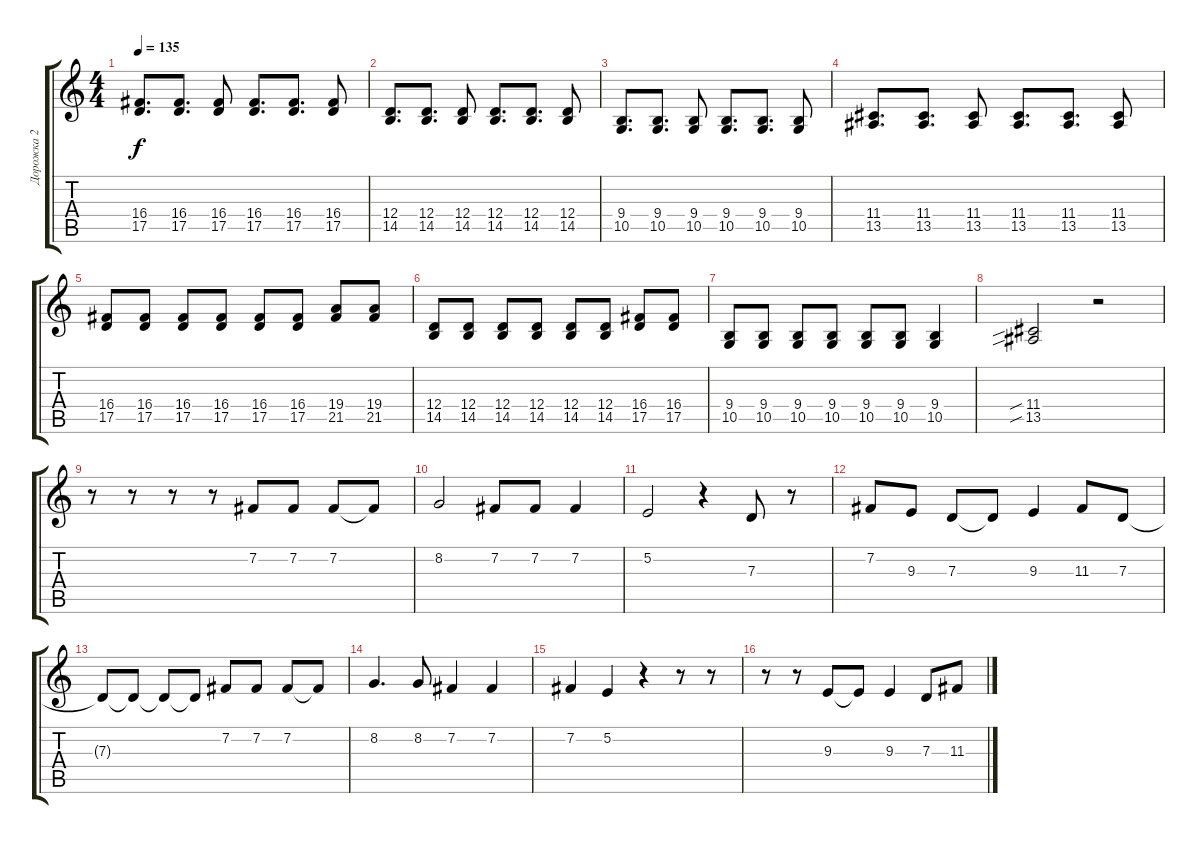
\track ("Дорожка 2" "Дорожка 2") {instrument flute}
\staff {score tabs}
\tuning (E4 B3 G3 D3 A2 E2) {hide}
\ts (4 4)
\tempo 135
\clef g2
\ks c
(16.4 17.5).8{d dy f} (16.4 17.5).8{d} (16.4 17.5).8 (16.4 17.5).8{d} (16.4 17.5).8{d} (16.4 17.5).8 |
(12.4 14.5).8{d} (12.4 14.5).8{d} (12.4 14.5).8 (12.4 14.5).8{d} (12.4 14.5).8{d} (12.4 14.5).8 |
(9.4 10.5).8{d} (9.4 10.5).8{d} (9.4 10.5).8 (9.4 10.5).8{d} (9.4 10.5).8{d} (9.4 10.5).8 |
(11.4 13.5).8{d} (11.4 13.5).8{d} (11.4 13.5).8 (11.4 13.5).8{d} (11.4 13.5).8{d} (11.4 13.5).8 |
(16.4 17.5).8 (16.4 17.5).8 (16.4 17.5).8 (16.4 17.5).8 (16.4 17.5).8 (16.4 17.5).8 (19.4 21.5).8 (19.4 21.5).8 |
(12.4 14.5).8 (12.4 14.5).8 (12.4 14.5).8 (12.4 14.5).8 (12.4 14.5).8 (12.4 14.5).8 (16.4 17.5).8 (16.4 17.5).8 |
(9.4 10.5).8 (9.4 10.5).8 (9.4 10.5).8 (9.4 10.5).8 (9.4 10.5).8 (9.4 10.5).8 (9.4 10.5).4 |
(11.4{sib} 13.5{sib}).2 r.2 |
r.8 r.8 r.8 r.8 7.2.8 7.2.8 7.2.8 7.2{t}.8 |
8.2.2 7.2.8 7.2.8 7.2.4 |
5.2.2 r.4 7.3.8 r.8 |
7.2.8 9.3.8 7.3.8 7.3{t}.8 9.3.4 11.3.8 7.3.8 |
7.3{t}.8 7.3{t}.8 7.3{t}.8 7.3{t}.8 7.2.8 7.2.8 7.2.8 7.2{t}.8 |
8.2.4{d} 8.2.8 7.2.4 7.2.4 |
7.2.4 5.2.4 r.4 r.8 r.8 |
r.8 r.8 9.3.8 9.3{t}.8 9.3.4 7.3.8 11.3.8
